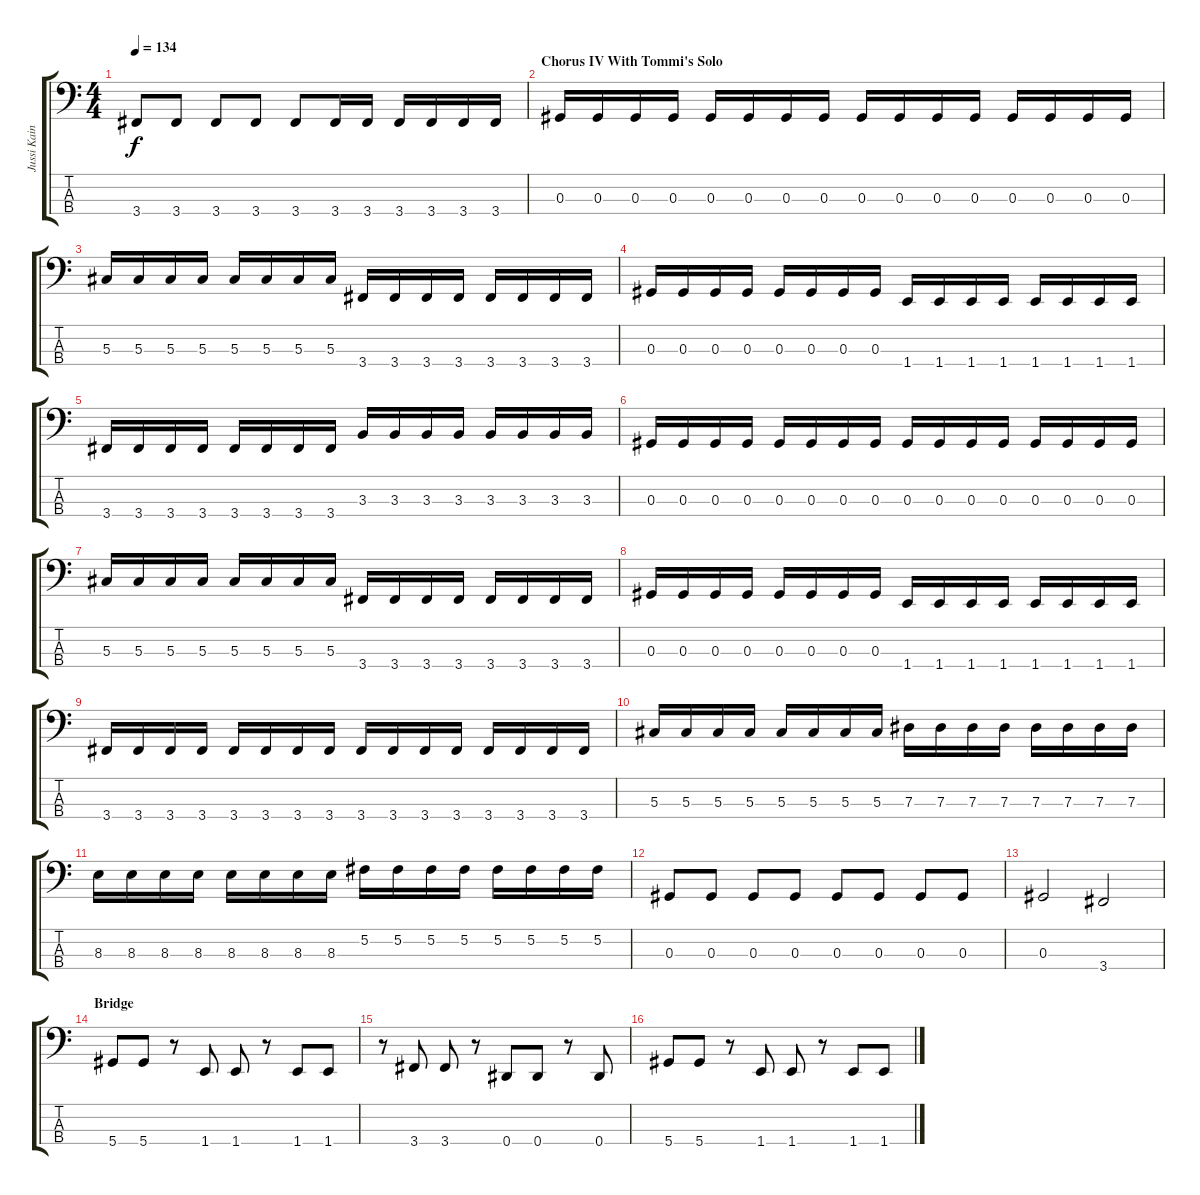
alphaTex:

\track ("Jussi Kainulainen - Bass" "Jussi Kain") {instrument electricbassfinger}
\staff {score tabs}
\tuning (Gb2 Db2 Ab1 Eb1) {hide}
\ts (4 4)
\tempo 134
\clef f4
\ks c
3.4.8{dy f} 3.4.8 3.4.8 3.4.8 3.4.8 3.4.16 3.4.16 3.4.16 3.4.16 3.4.16 3.4.16 |
\section ("" "Chorus IV With Tommi's Solo")
0.3.16 0.3.16 0.3.16 0.3.16 0.3.16 0.3.16 0.3.16 0.3.16 0.3.16 0.3.16 0.3.16 0.3.16 0.3.16 0.3.16 0.3.16 0.3.16 |
5.3.16 5.3.16 5.3.16 5.3.16 5.3.16 5.3.16 5.3.16 5.3.16 3.4.16 3.4.16 3.4.16 3.4.16 3.4.16 3.4.16 3.4.16 3.4.16 |
0.3.16 0.3.16 0.3.16 0.3.16 0.3.16 0.3.16 0.3.16 0.3.16 1.4.16 1.4.16 1.4.16 1.4.16 1.4.16 1.4.16 1.4.16 1.4.16 |
3.4.16 3.4.16 3.4.16 3.4.16 3.4.16 3.4.16 3.4.16 3.4.16 3.3.16 3.3.16 3.3.16 3.3.16 3.3.16 3.3.16 3.3.16 3.3.16 |
0.3.16 0.3.16 0.3.16 0.3.16 0.3.16 0.3.16 0.3.16 0.3.16 0.3.16 0.3.16 0.3.16 0.3.16 0.3.16 0.3.16 0.3.16 0.3.16 |
5.3.16 5.3.16 5.3.16 5.3.16 5.3.16 5.3.16 5.3.16 5.3.16 3.4.16 3.4.16 3.4.16 3.4.16 3.4.16 3.4.16 3.4.16 3.4.16 |
0.3.16 0.3.16 0.3.16 0.3.16 0.3.16 0.3.16 0.3.16 0.3.16 1.4.16 1.4.16 1.4.16 1.4.16 1.4.16 1.4.16 1.4.16 1.4.16 |
3.4.16 3.4.16 3.4.16 3.4.16 3.4.16 3.4.16 3.4.16 3.4.16 3.4.16 3.4.16 3.4.16 3.4.16 3.4.16 3.4.16 3.4.16 3.4.16 |
5.3.16 5.3.16 5.3.16 5.3.16 5.3.16 5.3.16 5.3.16 5.3.16 7.3.16 7.3.16 7.3.16 7.3.16 7.3.16 7.3.16 7.3.16 7.3.16 |
8.3.16 8.3.16 8.3.16 8.3.16 8.3.16 8.3.16 8.3.16 8.3.16 5.2.16 5.2.16 5.2.16 5.2.16 5.2.16 5.2.16 5.2.16 5.2.16 |
0.3.8 0.3.8 0.3.8 0.3.8 0.3.8 0.3.8 0.3.8 0.3.8 |
0.3.2 3.4.2 |
\section ("" "Bridge")
5.4.8 5.4.8 r.8 1.4.8 1.4.8 r.8 1.4.8 1.4.8 |
r.8 3.4.8 3.4.8 r.8 0.4.8 0.4.8 r.8 0.4.8 |
5.4.8 5.4.8 r.8 1.4.8 1.4.8 r.8 1.4.8 1.4.8
